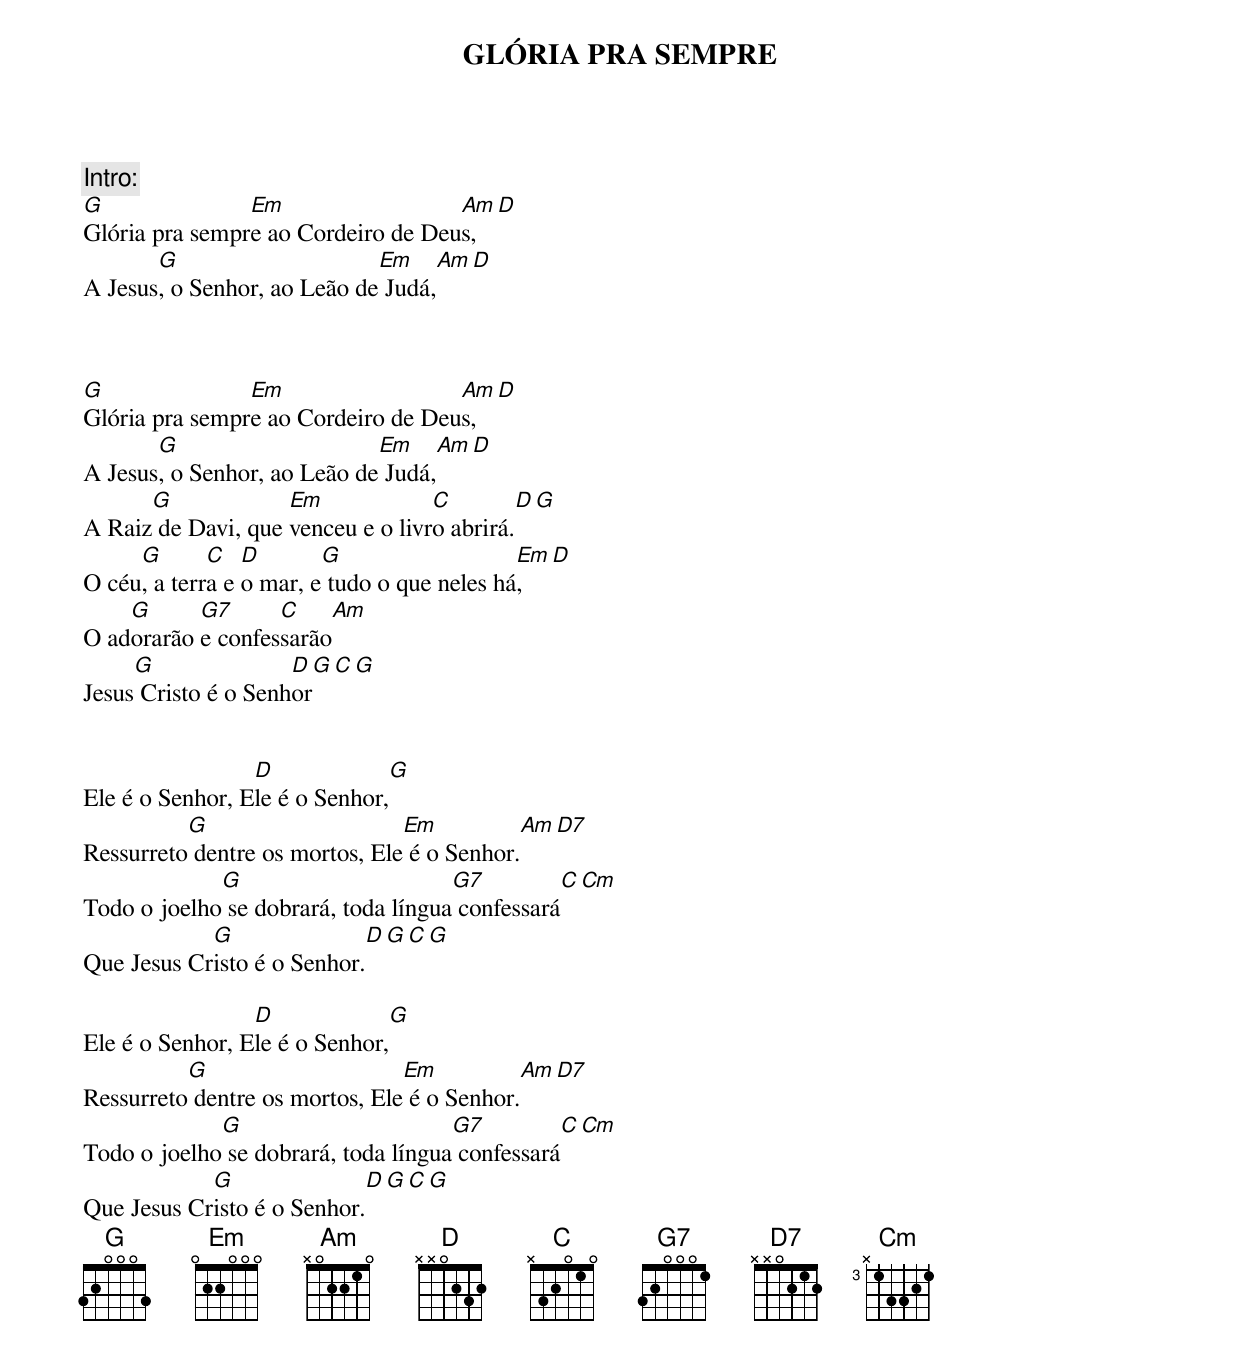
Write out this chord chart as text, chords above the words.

GLÓRIA PRA SEMPRE

Intro:
G	        Em		    Am          D
Glória pra sempre ao Cordeiro de Deus,
       G	             Em	         Am             D
A Jesus, o Senhor, ao Leão de Judá,



G	        Em		    Am         D
Glória pra sempre ao Cordeiro de Deus,
       G	             Em	         Am             D
A Jesus, o Senhor, ao Leão de Judá,
      G             Em	           C           D            G
A Raiz de Davi, que venceu e o livro abrirá.
     G       C   D  	 G 	  	     Em	   D
O céu, a terra e o mar, e tudo o que neles há,
    G      G7      C            Am
O adorarão e confessarão
     G               D        G     C   G
Jesus Cristo é o Senhor


                 D  		     G
Ele é o Senhor, Ele é o Senhor,
          G 	  	        Em 	                   Am        D7
Ressurreto dentre os mortos, Ele é o Senhor.
             G                       G7          C                       Cm
Todo o joelho se dobrará, toda língua confessará
            G               D         G      C    G
Que Jesus Cristo é o Senhor.

                 D  		     G
Ele é o Senhor, Ele é o Senhor,
          G 	  	        Em 	                   Am        D7
Ressurreto dentre os mortos, Ele é o Senhor.
             G                       G7          C                       Cm
Todo o joelho se dobrará, toda língua confessará
            G               D         G      C    G
Que Jesus Cristo é o Senhor.
